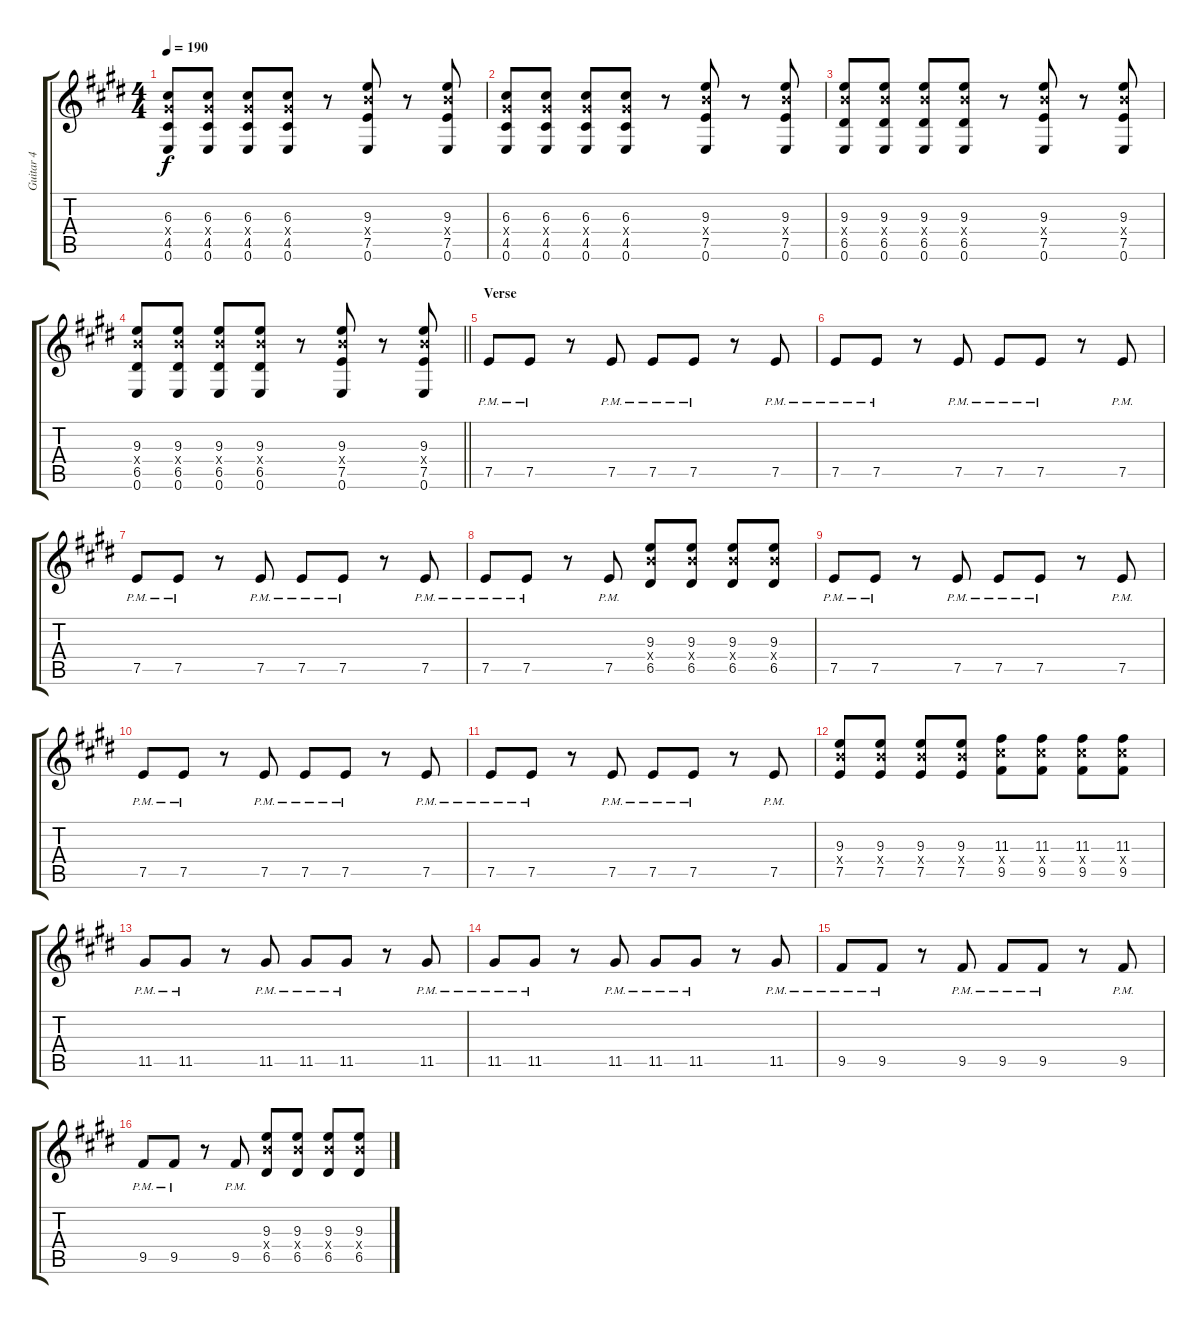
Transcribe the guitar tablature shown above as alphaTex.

\track ("Guitar 4" "Guitar 4") {instrument distortionguitar}
\staff {score tabs}
\tuning (E4 B3 G3 D3 A2 E2) {hide}
\ts (4 4)
\tempo 190
\clef g2
\ks e
(6.3 6.4{x} 4.5 0.6).8{dy f} (6.3 6.4{x} 4.5 0.6).8 (6.3 6.4{x} 4.5 0.6).8 (6.3 6.4{x} 4.5 0.6).8 r.8 (9.3 9.4{x} 7.5 0.6).8 r.8 (9.3 9.4{x} 7.5 0.6).8 |
(6.3 6.4{x} 4.5 0.6).8 (6.3 6.4{x} 4.5 0.6).8 (6.3 6.4{x} 4.5 0.6).8 (6.3 6.4{x} 4.5 0.6).8 r.8 (9.3 9.4{x} 7.5 0.6).8 r.8 (9.3 9.4{x} 7.5 0.6).8 |
(9.3 9.4{x} 6.5 0.6).8 (9.3 9.4{x} 6.5 0.6).8 (9.3 9.4{x} 6.5 0.6).8 (9.3 9.4{x} 6.5 0.6).8 r.8 (9.3 9.4{x} 7.5 0.6).8 r.8 (9.3 9.4{x} 7.5 0.6).8 |
\barLineRight lightlight
(9.3 9.4{x} 6.5 0.6).8 (9.3 9.4{x} 6.5 0.6).8 (9.3 9.4{x} 6.5 0.6).8 (9.3 9.4{x} 6.5 0.6).8 r.8 (9.3 9.4{x} 7.5 0.6).8 r.8 (9.3 9.4{x} 7.5 0.6).8 |
\section ("" "Verse")
7.5{pm}.8 7.5{pm}.8 r.8 7.5{pm}.8 7.5{pm}.8 7.5{pm}.8 r.8 7.5{pm}.8 |
7.5{pm}.8 7.5{pm}.8 r.8 7.5{pm}.8 7.5{pm}.8 7.5{pm}.8 r.8 7.5{pm}.8 |
7.5{pm}.8 7.5{pm}.8 r.8 7.5{pm}.8 7.5{pm}.8 7.5{pm}.8 r.8 7.5{pm}.8 |
7.5{pm}.8 7.5{pm}.8 r.8 7.5{pm}.8 (9.3 9.4{x} 6.5).8 (9.3 9.4{x} 6.5).8 (9.3 9.4{x} 6.5).8 (9.3 9.4{x} 6.5).8 |
7.5{pm}.8 7.5{pm}.8 r.8 7.5{pm}.8 7.5{pm}.8 7.5{pm}.8 r.8 7.5{pm}.8 |
7.5{pm}.8 7.5{pm}.8 r.8 7.5{pm}.8 7.5{pm}.8 7.5{pm}.8 r.8 7.5{pm}.8 |
7.5{pm}.8 7.5{pm}.8 r.8 7.5{pm}.8 7.5{pm}.8 7.5{pm}.8 r.8 7.5{pm}.8 |
(9.3 9.4{x} 7.5).8 (9.3 9.4{x} 7.5).8 (9.3 9.4{x} 7.5).8 (9.3 9.4{x} 7.5).8 (11.3 11.4{x} 9.5).8 (11.3 11.4{x} 9.5).8 (11.3 11.4{x} 9.5).8 (11.3 11.4{x} 9.5).8 |
11.5{pm}.8 11.5{pm}.8 r.8 11.5{pm}.8 11.5{pm}.8 11.5{pm}.8 r.8 11.5{pm}.8 |
11.5{pm}.8 11.5{pm}.8 r.8 11.5{pm}.8 11.5{pm}.8 11.5{pm}.8 r.8 11.5{pm}.8 |
9.5{pm}.8 9.5{pm}.8 r.8 9.5{pm}.8 9.5{pm}.8 9.5{pm}.8 r.8 9.5{pm}.8 |
9.5{pm}.8 9.5{pm}.8 r.8 9.5{pm}.8 (9.3 9.4{x} 6.5).8 (9.3 9.4{x} 6.5).8 (9.3 9.4{x} 6.5).8 (9.3 9.4{x} 6.5).8
